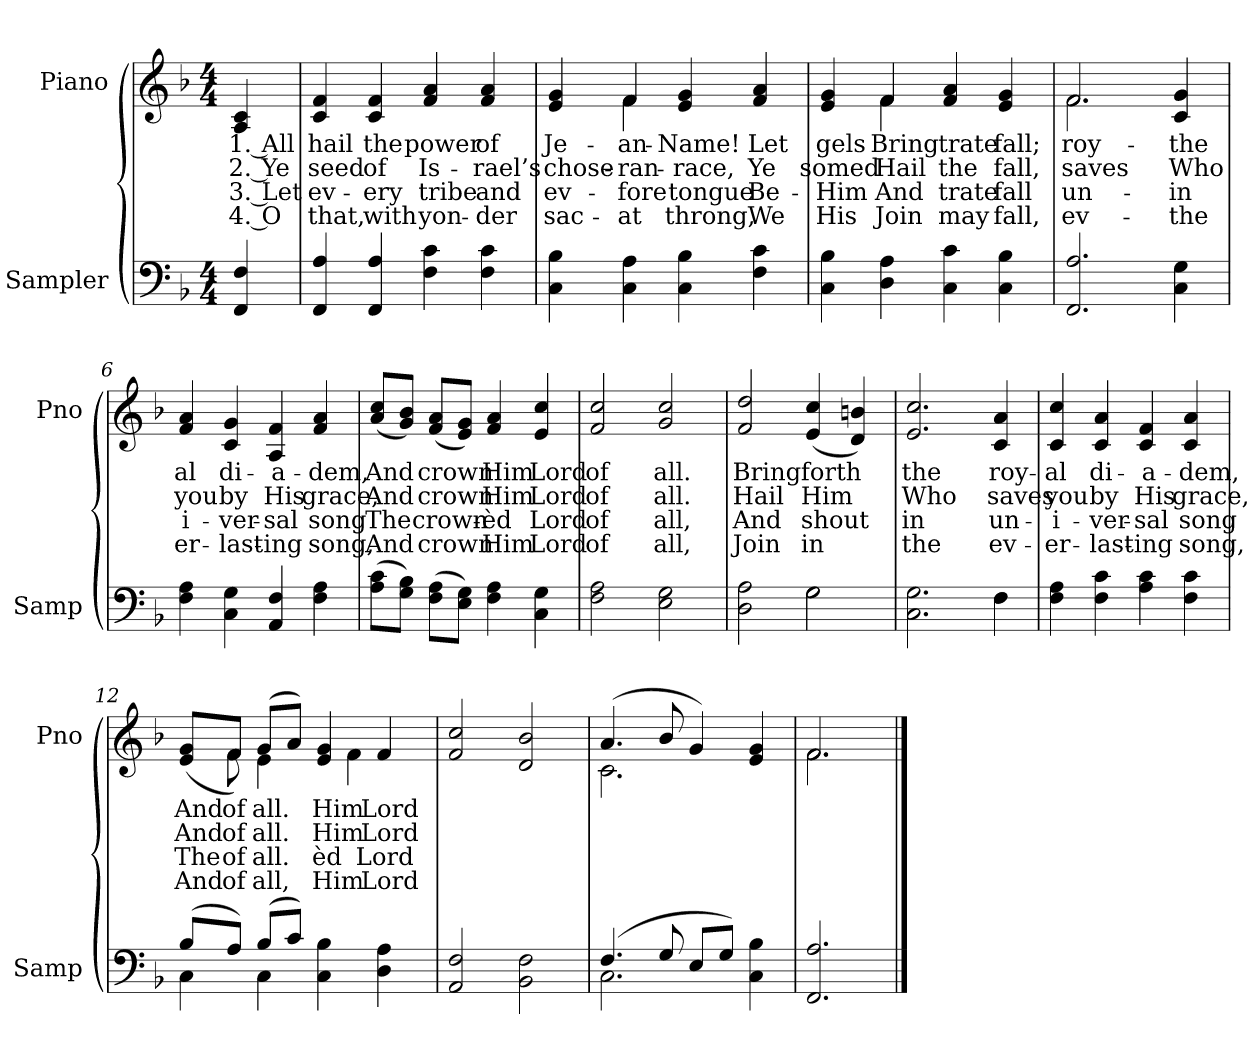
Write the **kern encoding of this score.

**kern	**kern	**text	**text	**text	**text
*part2	*part1	*part1	*part1	*part1	*part1
*staff2	*staff1	*staff1	*staff1	*staff1	*staff1
*I"Sampler	*I"Piano	*	*	*	*
*I'Samp	*I'Pno	*	*	*	*
*clefF4	*clefG2	*	*	*	*
*k[b-]	*k[b-]	*	*	*	*
*F:	*F:	*	*	*	*
*M4/4	*M4/4	*	*	*	*
=1	=1	=1	=1	=1	=1
4FF 4F	4A 4c	1. All	2. Ye	3. Let	4. O
=2	=2	=2	=2	=2	=2
4FF 4A	4c 4f	hail	seed	ev-	that,
4FF 4A	4c 4f	the	of	-ery	with
4F 4c	4f 4a	power	Is-	tribe	yon-
4F 4c	4f 4a	of	-rael’s	and	-der
=3	=3	=3	=3	=3	=3
*	*^	*	*	*	*
4C 4B-	4e 4g	4ryy	Je-	chose-	ev-	sac-
4C 4A	4f/	4f	an-	ran-	-fore	at
4C 4B-	4e 4g	2ryy	Name!	race,	tongue	throng,
4F 4c	4f 4a	.	Let	Ye	Be-	We
=4	=4	=4	=4	=4	=4	=4
4C 4B-	4e 4g	4ryy	-gels	-somed	Him	His
4D 4A	4f/	4f	Bring	Hail	And	Join
4C 4c	4f 4a	2ryy	-trate	the	-trate	may
4C 4B-	4e 4g	.	fall;	fall,	fall	fall,
=5	=5	=5	=5	=5	=5	=5
2.FF 2.A	2.f/	2.f	roy-	saves	un-	ev-
4C 4G	4c 4g	4ryy	the	Who	in	the
*	*v	*v	*	*	*	*
=6	=6	=6	=6	=6	=6
4F 4A	4f 4a	-al	you	-i-	-er-
4C 4G	4c 4g	di-	by	-ver-	-last-
4AA 4F	4A 4f	-a-	His	-sal	-ing
4F 4A	4f 4a	-dem,	grace,	song	song,
=7	=7	=7	=7	=7	=7
(8A\ 8c\L	(8a/ 8cc/L	And	And	The	And
8G\ 8B-\J)	8g/ 8b-/J)	.	.	.	.
(8F\ 8A\L	(8f/ 8a/L	crown	crown	crown-	crown
8E\ 8G\J)	8e/ 8g/J)	.	.	.	.
4F 4A	4f 4a	Him	Him	-èd	Him
4C 4G	4e 4cc	Lord	Lord	Lord	Lord
=8	=8	=8	=8	=8	=8
2F 2A	2f 2cc	of	of	of	of
2E 2G	2g 2cc	all.	all.	all,	all,
=9	=9	=9	=9	=9	=9
*^	*	*	*	*	*
2D 2A	2ryy	2f 2dd	Bring	Hail	And	Join
2G\	2G	(4e 4cc	forth	Him	shout	in
.	.	4d 4bn)	.	.	.	.
=10	=10	=10	=10	=10	=10	=10
2.C 2.G	2.ryy	2.e 2.cc	the	Who	in	the
4F\	4F	4c 4a	roy-	saves	un-	ev-
*v	*v	*	*	*	*	*
=11	=11	=11	=11	=11	=11
4F 4A	4c 4cc	-al	you	-i-	-er-
4F 4c	4c 4a	di-	by	-ver-	-last-
4A 4c	4c 4f	-a-	His	-sal	-ing
4F 4c	4c 4a	-dem,	grace,	song	song,
=12	=12	=12	=12	=12	=12
*^	*^	*	*	*	*
(8B-/L	4C	(8e/ 8g/L	8ryy	And	And	The	And
8A/J)	.	8f/J)	8f	of	of	of	of
(8B-/L	4C	(8g/L	4e	all.	all.	all.	all,
8c/J)	.	8a/J)	.	.	.	.	.
4C 4B-	2ryy	4e 4g	8ryy	Him	Him	-èd	Him
.	.	.	4f	.	.	.	.
4D 4A	.	4f/	.	Lord	Lord	Lord	Lord
.	.	.	8ryy	.	.	.	.
*v	*v	*	*	*	*	*	*
*	*v	*v	*	*	*	*
=13	=13	=13	=13	=13	=13
2AA 2F	2f 2cc	.	.	.	.
2BB- 2F	2d 2b-	.	.	.	.
=14	=14	=14	=14	=14	=14
*^	*^	*	*	*	*
(4.F/	2.C	(4.a/	2.c	.	.	.	.
8G/	.	8b-/	.	.	.	.	.
8E/L	.	4g/)	.	.	.	.	.
8G/J)	.	.	.	.	.	.	.
4C 4B-	4ryy	4e 4g	4ryy	.	.	.	.
*v	*v	*	*	*	*	*	*
=15	=15	=15	=15	=15	=15	=15
2.FF 2.A	2.f/	2.f	.	.	.	.
*	*v	*v	*	*	*	*
==	==	==	==	==	==
*-	*-	*-	*-	*-	*-
